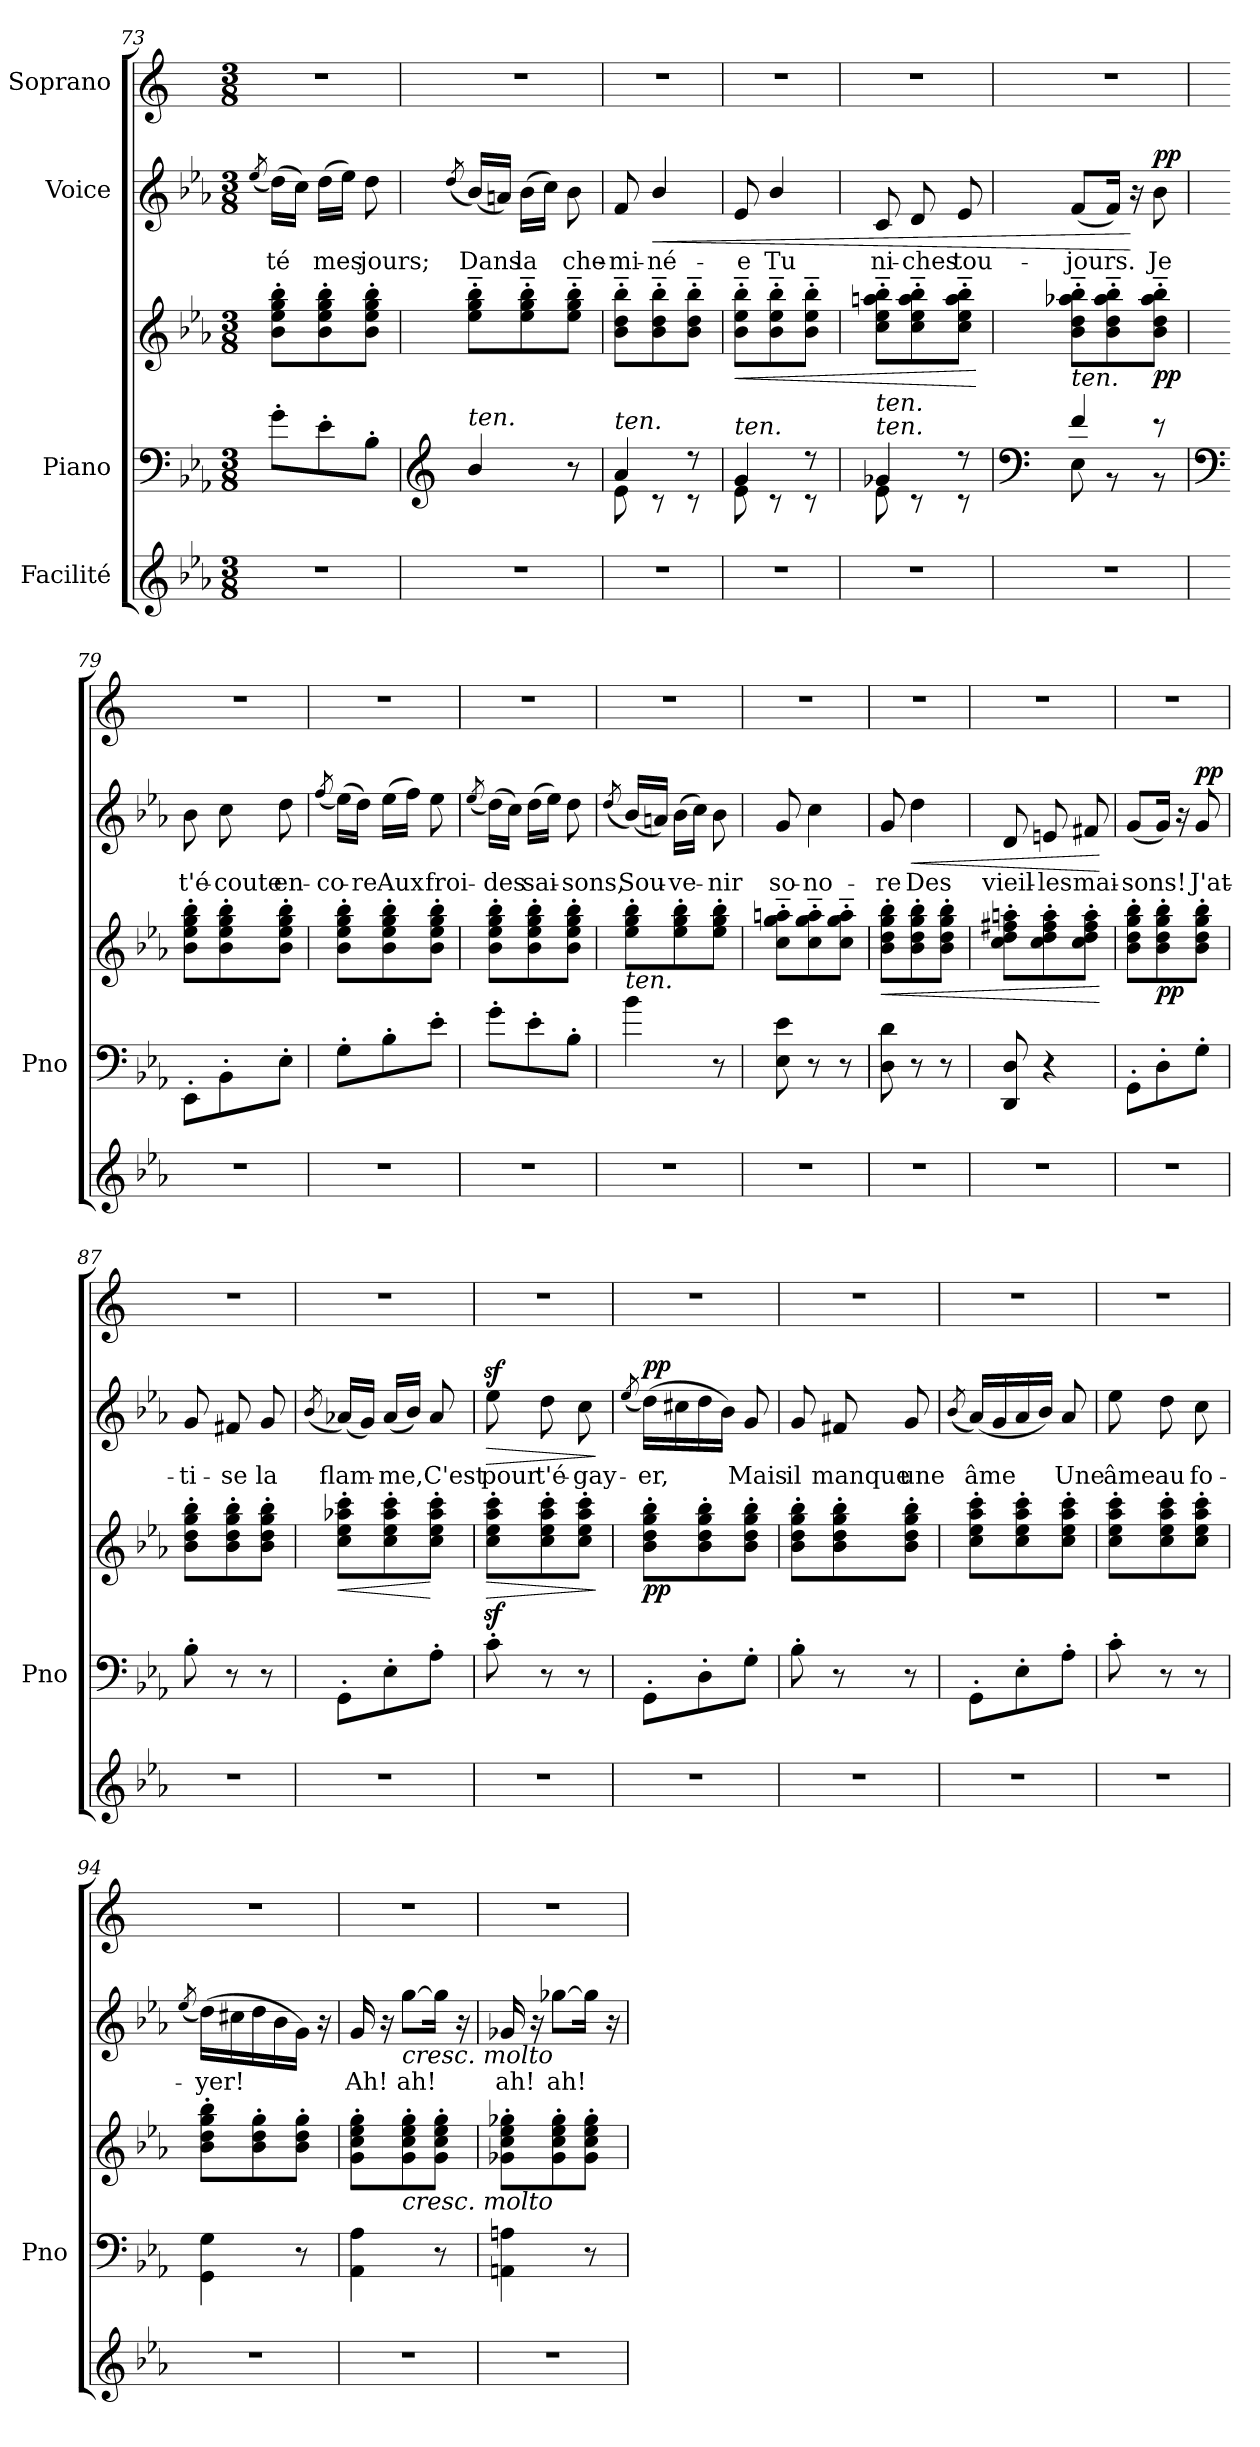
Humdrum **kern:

**kern	**kern	**kern	**dynam	**kern	**text	**dynam	**kern
*part4	*part3	*part3	*part3	*part2	*part2	*part2	*part1
*staff5	*staff4	*staff3	*staff3/4	*staff2	*staff2	*staff2	*staff1
*I"Facilité	*I"Piano	*	*	*I"Voice	*	*	*I"Soprano
*	*I'Pno	*	*	*	*	*	*
*clefG2	*clefF4	*clefG2	*	*clefG2	*	*	*clefG2
*k[b-e-a-]	*k[b-e-a-]	*k[b-e-a-]	*	*k[b-e-a-]	*	*	*k[]
*M3/8	*M3/8	*M3/8	*	*M3/8	*	*	*M3/8
=73	=73	=73	=73	=73	=73	=73	=73
.	.	.	.	(8qee-/	.	.	.
4.r	8g'\L	8b-\' 8ee-\' 8gg\' 8bb-\'L	.	(16dd\LL)	-té	.	4.r
.	.	.	.	16cc\JJ)	.	.	.
.	8e-'\	8b-\' 8ee-\' 8gg\' 8bb-\'	.	(16dd\LL	mes	.	.
.	.	.	.	16ee-\JJ)	.	.	.
.	8B-'\J	8b-\' 8ee-\' 8gg\' 8bb-\'J	.	8dd\	jours;	.	.
=74	=74	=74	=74	=74	=74	=74	=74
*	*clefG2	*	*	*	*	*	*
.	.	.	.	(8qdd/	.	.	.
!	!LO:TX:i:t=ten.	!	!	!	!	!	!
4.r	4b-/	8ee-\'~ 8gg\'~ 8bb-\'~L	.	(16b-/LL)	Dans	.	4.r
.	.	.	.	16an/JJ)	.	.	.
.	.	8ee-\'~ 8gg\'~ 8bb-\'~	.	(16b-\LL	la	.	.
.	.	.	.	16cc\JJ)	.	.	.
.	8r	8ee-\'~ 8gg\'~ 8bb-\'~J	.	8b-\	che-	.	.
=75	=75	=75	=75	=75	=75	=75	=75
*	*^	*	*	*	*	*	*
!	!LO:TX:i:t=ten.	!	!	!	!	!	!	!
4.r	4a-/	8e-\	8b-\'~ 8dd\'~ 8bb-\'~L	.	8f/	-mi-	.	4.r
!	!	!	!	!	!	!	!LO:HP:b	!
.	.	8r	8b-\'~ 8dd\'~ 8bb-\'~	.	4b-/	-né-	<	.
.	8r	8r	8b-\'~ 8dd\'~ 8bb-\'~J	.	.	.	.	.
=76	=76	=76	=76	=76	=76	=76	=76	=76
!	!LO:TX:i:t=ten.	!	!	!	!	!	!	!
!	!	!	!	!LO:HP:b	!	!	!	!
4.r	4g/	8e-\	8b-\'~ 8ee-\'~ 8bb-\'~L	<	8e-/	-e	.	4.r
.	.	8r	8b-\'~ 8ee-\'~ 8bb-\'~	.	4b-/	Tu	.	.
.	8r	8r	8b-\'~ 8ee-\'~ 8bb-\'~J	.	.	.	.	.
=77	=77	=77	=77	=77	=77	=77	=77	=77
!	!LO:TX:i:t=ten.	!	!	!	!	!	!	!
!	!LO:TX:i:t=ten.	!	!	!	!	!	!	!
4.r	4g-X/	8e-\	8cc\'~ 8ee-\'~ 8aan\'~ 8bb-\'~L	.	8c/	ni-	.	4.r
.	.	8r	8cc\'~ 8ee-\'~ 8aa\'~ 8bb-\'~	.	8d/	-ches	.	.
.	8r	8r	8cc\'~ 8ee-\'~ 8aa\'~ 8bb-\'~J	.	8e-/	tou-	.	.
*	*v	*v	*	*	*	*	*	*
.	.	.	[	.	.	.	.
=78	=78	=78	=78	=78	=78	=78	=78
*	*clefF4	*	*	*	*	*	*
*	*^	*	*	*	*	*	*
!	!LO:TX:i:t=ten.	!	!	!	!	!	!	!
4.r	4f/	8E-\	8b-\'~ 8dd\'~ 8aa-X\'~ 8bb-\'~L	.	(8f/L	-jours.	.	4.r
.	.	8r	8b-\'~ 8dd\'~ 8aa-\'~ 8bb-\'~	.	16f/Jk)	.	.	.
.	.	.	.	.	16r	.	[	.
!	!	!	!	!LO:DY:b	!	!	!LO:DY:b	!
.	8r	8r	8b-\'~ 8dd\'~ 8aa-\'~ 8bb-\'~J	pp	8b-\	Je	pp	.
*	*v	*v	*	*	*	*	*	*
=79	=79	=79	=79	=79	=79	=79	=79
*	*clefF4	*	*	*	*	*	*
4.r	8EE-'\L	8b-\' 8ee-\' 8gg\' 8bb-\'L	.	8b-\	t'é-	.	4.r
.	8BB-'\	8b-\' 8ee-\' 8gg\' 8bb-\'	.	8cc\	-coute	.	.
.	8E-'\J	8b-\' 8ee-\' 8gg\' 8bb-\'J	.	8dd\	en-	.	.
=80	=80	=80	=80	=80	=80	=80	=80
.	.	.	.	(8qff/	.	.	.
4.r	8G'\L	8b-\' 8ee-\' 8gg\' 8bb-\'L	.	(16ee-\LL)	-co-	.	4.r
.	.	.	.	16dd\JJ)	-re	.	.
.	8B-'\	8b-\' 8ee-\' 8gg\' 8bb-\'	.	(16ee-\LL	Aux	.	.
.	.	.	.	16ff\JJ)	.	.	.
.	8e-'\J	8b-\' 8ee-\' 8gg\' 8bb-\'J	.	8ee-\	froi-	.	.
=81	=81	=81	=81	=81	=81	=81	=81
.	.	.	.	(8qee-/	.	.	.
4.r	8g'\L	8b-\' 8ee-\' 8gg\' 8bb-\'L	.	(16dd\LL)	-des	.	4.r
.	.	.	.	16cc\JJ)	.	.	.
.	8e-'\	8b-\' 8ee-\' 8gg\' 8bb-\'	.	(16dd\LL	sai-	.	.
.	.	.	.	16ee-\JJ)	.	.	.
.	8B-'\J	8b-\' 8ee-\' 8gg\' 8bb-\'J	.	8dd\	-sons,	.	.
=82	=82	=82	=82	=82	=82	=82	=82
.	.	.	.	(8qdd/	.	.	.
!	!LO:TX:i:t=ten.	!	!	!	!	!	!
4.r	4b-\	8ee-\' 8gg\' 8bb-\'L	.	(16b-/LL)	Sou-	.	4.r
.	.	.	.	16an/JJ)	.	.	.
.	.	8ee-\' 8gg\' 8bb-\'	.	(16b-\LL	-ve-	.	.
.	.	.	.	16cc\JJ)	.	.	.
.	8r	8ee-\' 8gg\' 8bb-\'J	.	8b-\	-nir	.	.
=83	=83	=83	=83	=83	=83	=83	=83
4.r	8E-\ 8e-\	8cc\'~ 8gg\'~ 8aan\'~L	.	8g/	so-	.	4.r
.	8r	8cc\'~ 8gg\'~ 8aa\'~	.	4cc\	-no-	.	.
.	8r	8cc\'~ 8gg\'~ 8aa\'~J	.	.	.	.	.
=84	=84	=84	=84	=84	=84	=84	=84
!	!	!	!LO:HP:b	!	!	!	!
4.r	8D\ 8d\	8b-\' 8dd\' 8gg\' 8bb-\'L	<	8g/	-re	.	4.r
!	!	!	!	!	!	!LO:HP:b	!
.	8r	8b-\' 8dd\' 8gg\' 8bb-\'	.	4dd\	Des	<	.
.	8r	8b-\' 8dd\' 8gg\' 8bb-\'J	.	.	.	.	.
=85	=85	=85	=85	=85	=85	=85	=85
4.r	8DD/ 8D/	8cc\' 8dd\' 8ff#X\' 8aan\'L	.	8d/	vieil-	.	4.r
.	4r	8cc\' 8dd\' 8ff#\' 8aa\'	.	8en/	-les	.	.
.	.	8cc\' 8dd\' 8ff#\' 8aa\'J	.	8f#X/	mai-	.	.
.	.	.	[	.	.	[	.
=86	=86	=86	=86	=86	=86	=86	=86
4.r	8GG'\L	8b-\' 8dd\' 8gg\' 8bb-\'L	.	(8g/L	-sons!	.	4.r
!	!	!	!LO:DY:b	!	!	!	!
.	8D'\	8b-\' 8dd\' 8gg\' 8bb-\'	pp	16g/Jk)	.	.	.
.	.	.	.	16r	.	.	.
!	!	!	!	!	!	!LO:DY:b	!
.	8G'\J	8b-\' 8dd\' 8gg\' 8bb-\'J	.	8g/	J'at-	pp	.
=87	=87	=87	=87	=87	=87	=87	=87
4.r	8B-'\	8b-\' 8dd\' 8gg\' 8bb-\'L	.	8g/	-ti-	.	4.r
.	8r	8b-\' 8dd\' 8gg\' 8bb-\'	.	8f#X/	-se	.	.
.	8r	8b-\' 8dd\' 8gg\' 8bb-\'J	.	8g/	la	.	.
=88	=88	=88	=88	=88	=88	=88	=88
.	.	.	.	(8qb-/	.	.	.
!	!	!	!LO:HP:b	!	!	!	!
4.r	8GG'\L	8cc\' 8ee-\' 8aa-X\' 8ccc\'L	<	(16a-X/LL)	flam-	.	4.r
.	.	.	.	16g/JJ)	.	.	.
.	8E-'\	8cc\' 8ee-\' 8aa-\' 8ccc\'	.	(16a-/LL	-me,	.	.
.	.	.	.	16b-/JJ)	.	.	.
.	8A-'\J	8cc\' 8ee-\' 8aa-\' 8ccc\'J	[	8a-/	C'est	.	.
=89	=89	=89	=89	=89	=89	=89	=89
!	!	!	!LO:HP:b	!	!	!LO:HP:b	!
!	!	!	!LO:DY:n=1:b	!	!	!LO:DY:n=1:b	!
4.r	8c'\	8cc\z<' 8ee-\z<' 8aa-\z<' 8ccc\z<'L	> other-dynamics	8ee-z<\	pour	> other-dynamics	4.r
.	8r	8cc\' 8ee-\' 8aa-\' 8ccc\'	.	8dd\	t'é-	.	.
.	8r	8cc\' 8ee-\' 8aa-\' 8ccc\'J	.	8cc\	-gay-	.	.
.	.	.	]	.	.	]	.
=90	=90	=90	=90	=90	=90	=90	=90
.	.	.	.	(8qee-/	.	.	.
!	!	!	!LO:DY:b	!	!	!LO:DY:b	!
4.r	8GG'\L	8b-\' 8dd\' 8gg\' 8bb-\'L	pp	(16dd\LL)	-er,	pp	4.r
.	.	.	.	16cc#X\	.	.	.
.	8D'\	8b-\' 8dd\' 8gg\' 8bb-\'	.	16dd\	.	.	.
.	.	.	.	16b-\JJ)	.	.	.
.	8G'\J	8b-\' 8dd\' 8gg\' 8bb-\'J	.	8g/	Mais	.	.
=91	=91	=91	=91	=91	=91	=91	=91
4.r	8B-'\	8b-\' 8dd\' 8gg\' 8bb-\'L	.	8g/	il	.	4.r
.	8r	8b-\' 8dd\' 8gg\' 8bb-\'	.	8f#X/	manque	.	.
.	8r	8b-\' 8dd\' 8gg\' 8bb-\'J	.	8g/	une	.	.
=92	=92	=92	=92	=92	=92	=92	=92
.	.	.	.	(8qb-/	.	.	.
4.r	8GG'\L	8cc\' 8ee-\' 8aa-\' 8ccc\'L	.	(16a-/LL)	âme	.	4.r
.	.	.	.	16g/	.	.	.
.	8E-'\	8cc\' 8ee-\' 8aa-\' 8ccc\'	.	16a-/	.	.	.
.	.	.	.	16b-/JJ)	.	.	.
.	8A-'\J	8cc\' 8ee-\' 8aa-\' 8ccc\'J	.	8a-/	Une	.	.
=93	=93	=93	=93	=93	=93	=93	=93
4.r	8c'\	8cc\' 8ee-\' 8aa-\' 8ccc\'L	.	8ee-\	âme	.	4.r
.	8r	8cc\' 8ee-\' 8aa-\' 8ccc\'	.	8dd\	au	.	.
.	8r	8cc\' 8ee-\' 8aa-\' 8ccc\'J	.	8cc\	fo-	.	.
=94	=94	=94	=94	=94	=94	=94	=94
.	.	.	.	(8qee-/	.	.	.
4.r	4GG\ 4G\	8b-\' 8dd\' 8gg\' 8bb-\'L	.	(16dd\LL)	-yer!	.	4.r
.	.	.	.	16cc#X\	.	.	.
.	.	8b-\' 8dd\' 8gg\'	.	16dd\	.	.	.
.	.	.	.	16b-\	.	.	.
.	8r	8b-\' 8dd\' 8gg\'J	.	16g\JJ)	.	.	.
.	.	.	.	16r	.	.	.
=95	=95	=95	=95	=95	=95	=95	=95
4.r	4AA-\ 4A-\	8g\' 8cc\' 8ee-\' 8gg\'L	.	16g/	Ah!	.	4.r
.	.	.	.	16r	.	.	.
!	!	!	!	!LO:TX:b:i:t=cresc. molto	!	!	!
!	!	!LO:TX:b:i:t=cresc. molto	!	!	!	!	!
.	.	8g\' 8cc\' 8ee-\' 8gg\'	.	[8gg\L	ah!	.	.
.	8r	8g\' 8cc\' 8ee-\' 8gg\'J	.	16gg\Jk]	.	.	.
.	.	.	.	16r	.	.	.
=96	=96	=96	=96	=96	=96	=96	=96
4.r	4AAn\ 4An\	8g-X\' 8cc\' 8ee-\' 8gg-X\'L	.	16g-X/	ah!	.	4.r
.	.	.	.	16r	.	.	.
.	.	8g-\' 8cc\' 8ee-\' 8gg-\'	.	[8gg-X\L	ah!	.	.
.	8r	8g-\' 8cc\' 8ee-\' 8gg-\'J	.	16gg-\Jk]	.	.	.
.	.	.	.	16r	.	.	.
=	=	=	=	=	=	=	=
*-	*-	*-	*-	*-	*-	*-	*-
